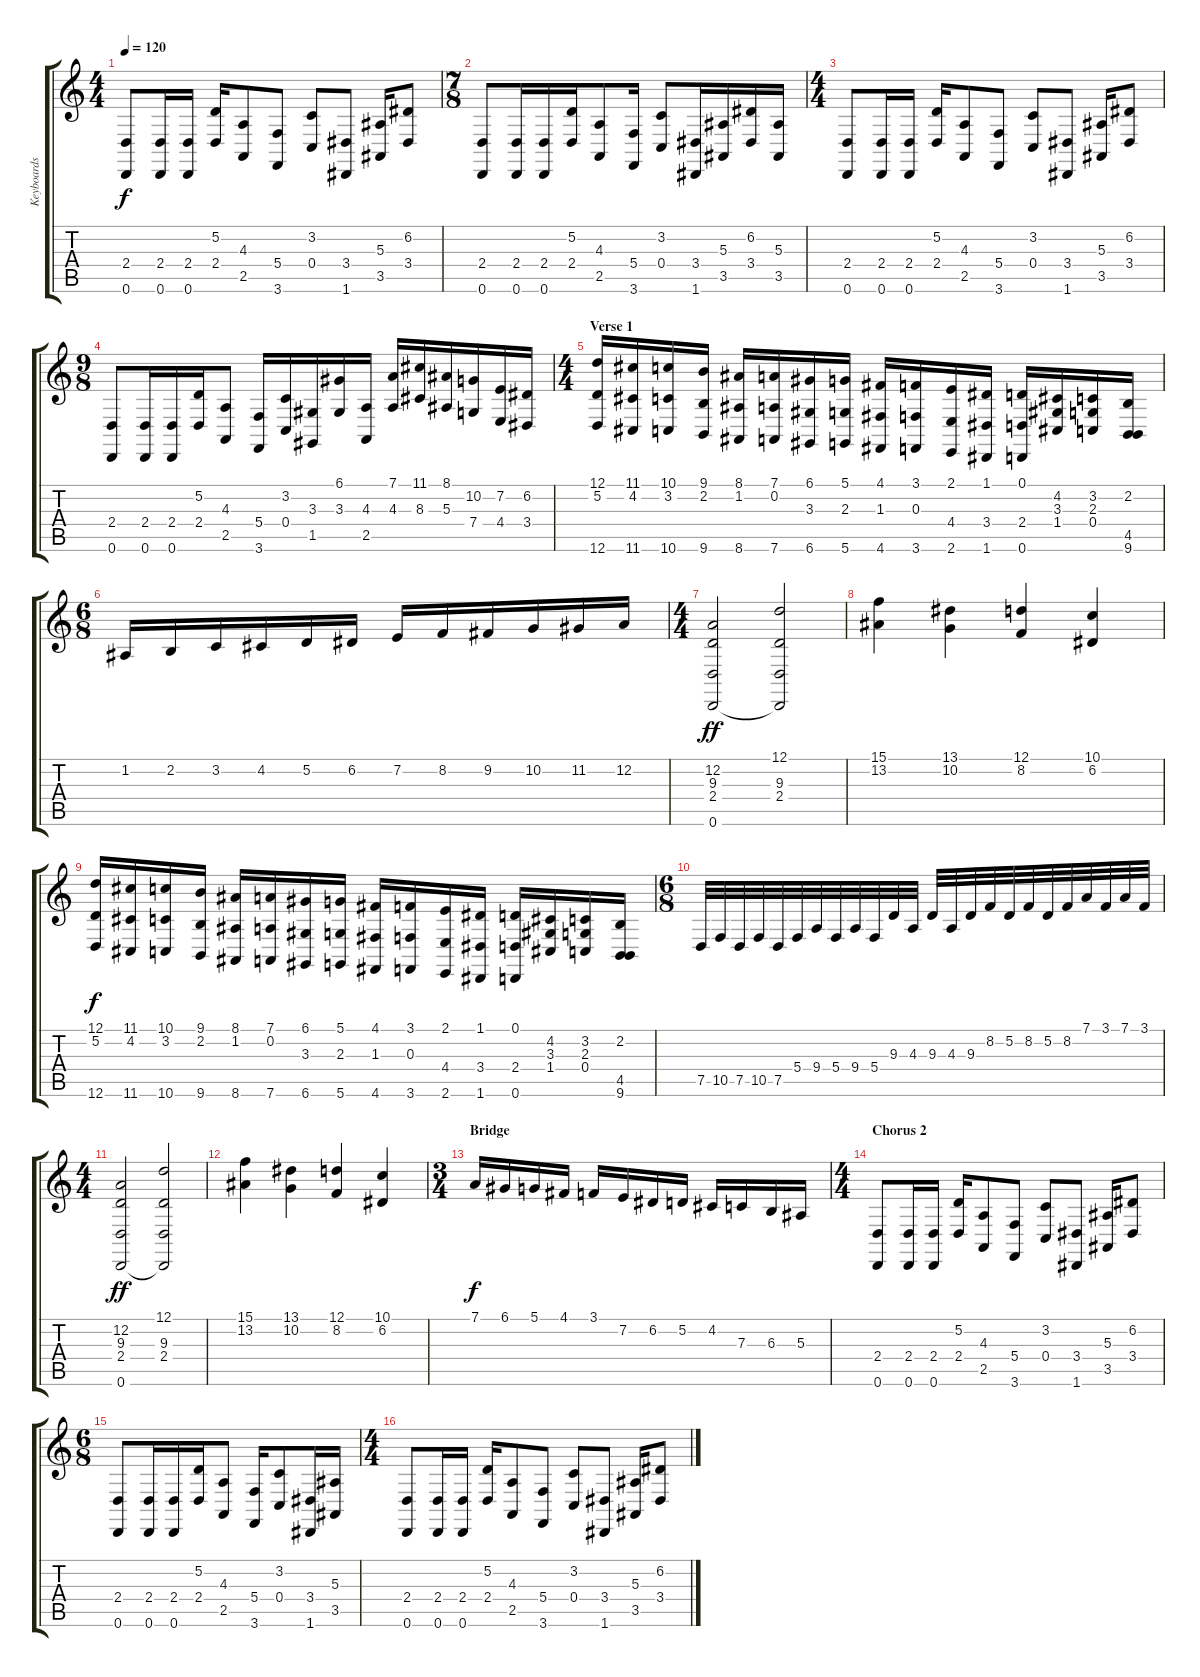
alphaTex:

\track ("Keyboards" "Keyboards") {instrument stringensemble1}
\staff {score tabs}
\tuning (D4 A3 F3 C3 G2 D2) {hide}
\ts (4 4)
\tempo 120
\clef g2
\ks c
(2.4 0.6).8{dy f volume 15 instrument pad3polysynth} (2.4 0.6).16 (2.4 0.6).16 (5.2 2.4).16 (4.3 2.5).8 (5.4 3.6).8 (3.2 0.4).8 (3.4 1.6).8 (5.3 3.5).16 (6.2 3.4).8 |
\ts (7 8)
(2.4 0.6).8 (2.4 0.6).16 (2.4 0.6).16 (5.2 2.4).16 (4.3 2.5).8 (5.4 3.6).16 (3.2 0.4).8 (3.4 1.6).16 (5.3 3.5).16 (6.2 3.4).16 (5.3 3.5).16 |
\ts (4 4)
(2.4 0.6).8 (2.4 0.6).16 (2.4 0.6).16 (5.2 2.4).16 (4.3 2.5).8 (5.4 3.6).8 (3.2 0.4).8 (3.4 1.6).8 (5.3 3.5).16 (6.2 3.4).8 |
\ts (9 8)
(2.4 0.6).8{volume 15 instrument pad3polysynth} (2.4 0.6).16 (2.4 0.6).16 (5.2 2.4).16 (4.3 2.5).8 (5.4 3.6).16 (3.2 0.4).16 (3.3 1.5).16 (6.1 3.3).16 (4.3 2.5).16 (7.1 4.3).16 (11.1 8.3).16 (8.1 5.3).16 (10.2 7.4).16 (7.2 4.4).16 (6.2 3.4).16 |
\ts (4 4)
\section ("" "Verse 1")
(12.1 5.2 12.6).16{volume 12 instrument pad3polysynth} (11.1 4.2 11.6).16 (10.1 3.2 10.6).16 (9.1 2.2 9.6).16 (8.1 1.2 8.6).16 (7.1 0.2 7.6).16 (6.1 3.3 6.6).16 (5.1 2.3 5.6).16 (4.1 1.3 4.6).16 (3.1 0.3 3.6).16 (2.1 4.4 2.6).16 (1.1 3.4 1.6).16 (0.1 2.4 0.6).16 (4.2 3.3 1.4).16 (3.2 2.3 0.4).16 (2.2 4.5 9.6).16 |
\ts (6 8)
1.2.16 2.2.16 3.2.16 4.2.16 5.2.16 6.2.16 7.2.16 8.2.16 9.2.16 10.2.16 11.2.16 12.2.16 |
\ts (4 4)
(12.2 9.3 2.4 0.6).2{dy ff volume 11 instrument stringensemble1} (12.1 9.3 2.4 0.6{t}).2 |
(15.1 13.2).4 (13.1 10.2).4 (12.1 8.2).4 (10.1 6.2).4 |
(12.1 5.2 12.6).16{dy f volume 12 instrument pad3polysynth} (11.1 4.2 11.6).16 (10.1 3.2 10.6).16 (9.1 2.2 9.6).16 (8.1 1.2 8.6).16 (7.1 0.2 7.6).16 (6.1 3.3 6.6).16 (5.1 2.3 5.6).16 (4.1 1.3 4.6).16 (3.1 0.3 3.6).16 (2.1 4.4 2.6).16 (1.1 3.4 1.6).16 (0.1 2.4 0.6).16 (4.2 3.3 1.4).16 (3.2 2.3 0.4).16 (2.2 4.5 9.6).16 |
\ts (6 8)
7.5.32{volume 14 instrument pad3polysynth} 10.5.32 7.5.32 10.5.32 7.5.32 5.4.32 9.4.32 5.4.32 9.4.32 5.4.32 9.3.32 4.3.32 9.3.32 4.3.32 9.3.32 8.2.32 5.2.32 8.2.32 5.2.32 8.2.32 7.1.32 3.1.32 7.1.32 3.1.32 |
\ts (4 4)
(12.2 9.3 2.4 0.6).2{dy ff volume 12 instrument stringensemble1} (12.1 9.3 2.4 0.6{t}).2 |
(15.1 13.2).4 (13.1 10.2).4 (12.1 8.2).4 (10.1 6.2).4 |
\ts (3 4)
\section ("" "Bridge")
7.1.16{dy f} 6.1.16 5.1.16 4.1.16 3.1.16 7.2.16 6.2.16 5.2.16 4.2.16 7.3.16 6.3.16 5.3.16 |
\ts (4 4)
\section ("" "Chorus 2")
(2.4 0.6).8{volume 15 instrument pad3polysynth} (2.4 0.6).16 (2.4 0.6).16 (5.2 2.4).16 (4.3 2.5).8 (5.4 3.6).8 (3.2 0.4).8 (3.4 1.6).8 (5.3 3.5).16 (6.2 3.4).8 |
\ts (6 8)
(2.4 0.6).8 (2.4 0.6).16 (2.4 0.6).16 (5.2 2.4).16 (4.3 2.5).8 (5.4 3.6).16 (3.2 0.4).8 (3.4 1.6).16 (5.3 3.5).16 |
\ts (4 4)
(2.4 0.6).8 (2.4 0.6).16 (2.4 0.6).16 (5.2 2.4).16 (4.3 2.5).8 (5.4 3.6).8 (3.2 0.4).8 (3.4 1.6).8 (5.3 3.5).16 (6.2 3.4).8
